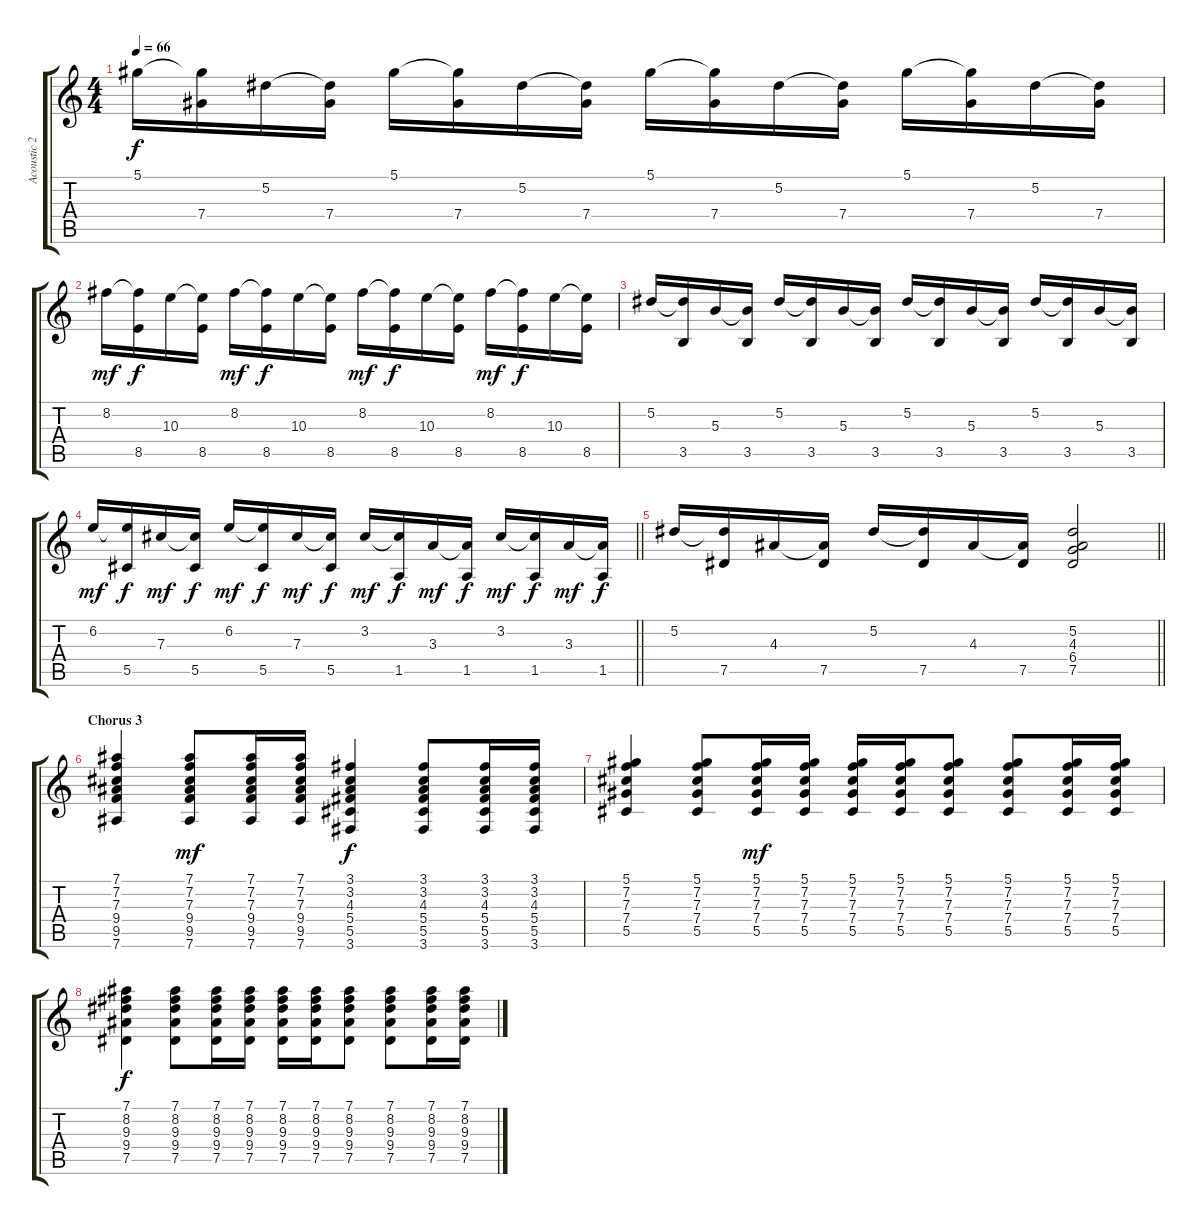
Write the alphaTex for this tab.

\track ("Acoustic 2" "Acoustic 2") {instrument acousticguitarsteel}
\staff {score tabs}
\tuning (Eb4 Bb3 Gb3 Db3 Ab2 Eb2) {hide}
\ts (4 4)
\tempo 66
\clef g2
\ks c
5.1.16{dy f} (5.1{t} 7.4).16 5.2.16 (5.2{t} 7.4).16 5.1.16 (5.1{t} 7.4).16 5.2.16 (5.2{t} 7.4).16 5.1.16 (5.1{t} 7.4).16 5.2.16 (5.2{t} 7.4).16 5.1.16 (5.1{t} 7.4).16 5.2.16 (5.2{t} 7.4).16 |
8.2.16{dy mf} (8.2{t} 8.5).16{dy f} 10.3.16 (10.3{t} 8.5).16 8.2.16{dy mf} (8.2{t} 8.5).16{dy f} 10.3.16 (10.3{t} 8.5).16 8.2.16{dy mf} (8.2{t} 8.5).16{dy f} 10.3.16 (10.3{t} 8.5).16 8.2.16{dy mf} (8.2{t} 8.5).16{dy f} 10.3.16 (10.3{t} 8.5).16 |
5.2.16 (5.2{t} 3.5).16 5.3.16 (5.3{t} 3.5).16 5.2.16 (5.2{t} 3.5).16 5.3.16 (5.3{t} 3.5).16 5.2.16 (5.2{t} 3.5).16 5.3.16 (5.3{t} 3.5).16 5.2.16 (5.2{t} 3.5).16 5.3.16 (5.3{t} 3.5).16 |
\barLineRight lightlight
6.2.16{dy mf} (6.2{t} 5.5).16{dy f} 7.3.16{dy mf} (7.3{t} 5.5).16{dy f} 6.2.16{dy mf} (6.2{t} 5.5).16{dy f} 7.3.16{dy mf} (7.3{t} 5.5).16{dy f} 3.2.16{dy mf} (3.2{t} 1.5).16{dy f} 3.3.16{dy mf} (3.3{t} 1.5).16{dy f} 3.2.16{dy mf} (3.2{t} 1.5).16{dy f} 3.3.16{dy mf} (3.3{t} 1.5).16{dy f} |
\barLineRight lightlight
5.2.16 (5.2{t} 7.5).16 4.3.16 (4.3{t} 7.5).16 5.2.16 (5.2{t} 7.5).16 4.3.16 (4.3{t} 7.5).16 (5.2 4.3 6.4 7.5).2 |
\section ("" "Chorus 3")
(7.1 7.2 7.3 9.4 9.5 7.6).4{volume 10} (7.1 7.2 7.3 9.4 9.5 7.6).8{dy mf} (7.1 7.2 7.3 9.4 9.5 7.6).16 (7.1 7.2 7.3 9.4 9.5 7.6).16 (3.1 3.2 4.3 5.4 5.5 3.6).4{dy f} (3.1 3.2 4.3 5.4 5.5 3.6).8 (3.1 3.2 4.3 5.4 5.5 3.6).16 (3.1 3.2 4.3 5.4 5.5 3.6).16 |
(5.1 7.2 7.3 7.4 5.5).4 (5.1 7.2 7.3 7.4 5.5).8 (5.1 7.2 7.3 7.4 5.5).16{dy mf} (5.1 7.2 7.3 7.4 5.5).16 (5.1 7.2 7.3 7.4 5.5).16 (5.1 7.2 7.3 7.4 5.5).16 (5.1 7.2 7.3 7.4 5.5).8 (5.1 7.2 7.3 7.4 5.5).8 (5.1 7.2 7.3 7.4 5.5).16 (5.1 7.2 7.3 7.4 5.5).16 |
(7.1 8.2 9.3 9.4 7.5).4{dy f} (7.1 8.2 9.3 9.4 7.5).8 (7.1 8.2 9.3 9.4 7.5).16 (7.1 8.2 9.3 9.4 7.5).16 (7.1 8.2 9.3 9.4 7.5).16 (7.1 8.2 9.3 9.4 7.5).16 (7.1 8.2 9.3 9.4 7.5).8 (7.1 8.2 9.3 9.4 7.5).8 (7.1 8.2 9.3 9.4 7.5).16 (7.1 8.2 9.3 9.4 7.5).16
